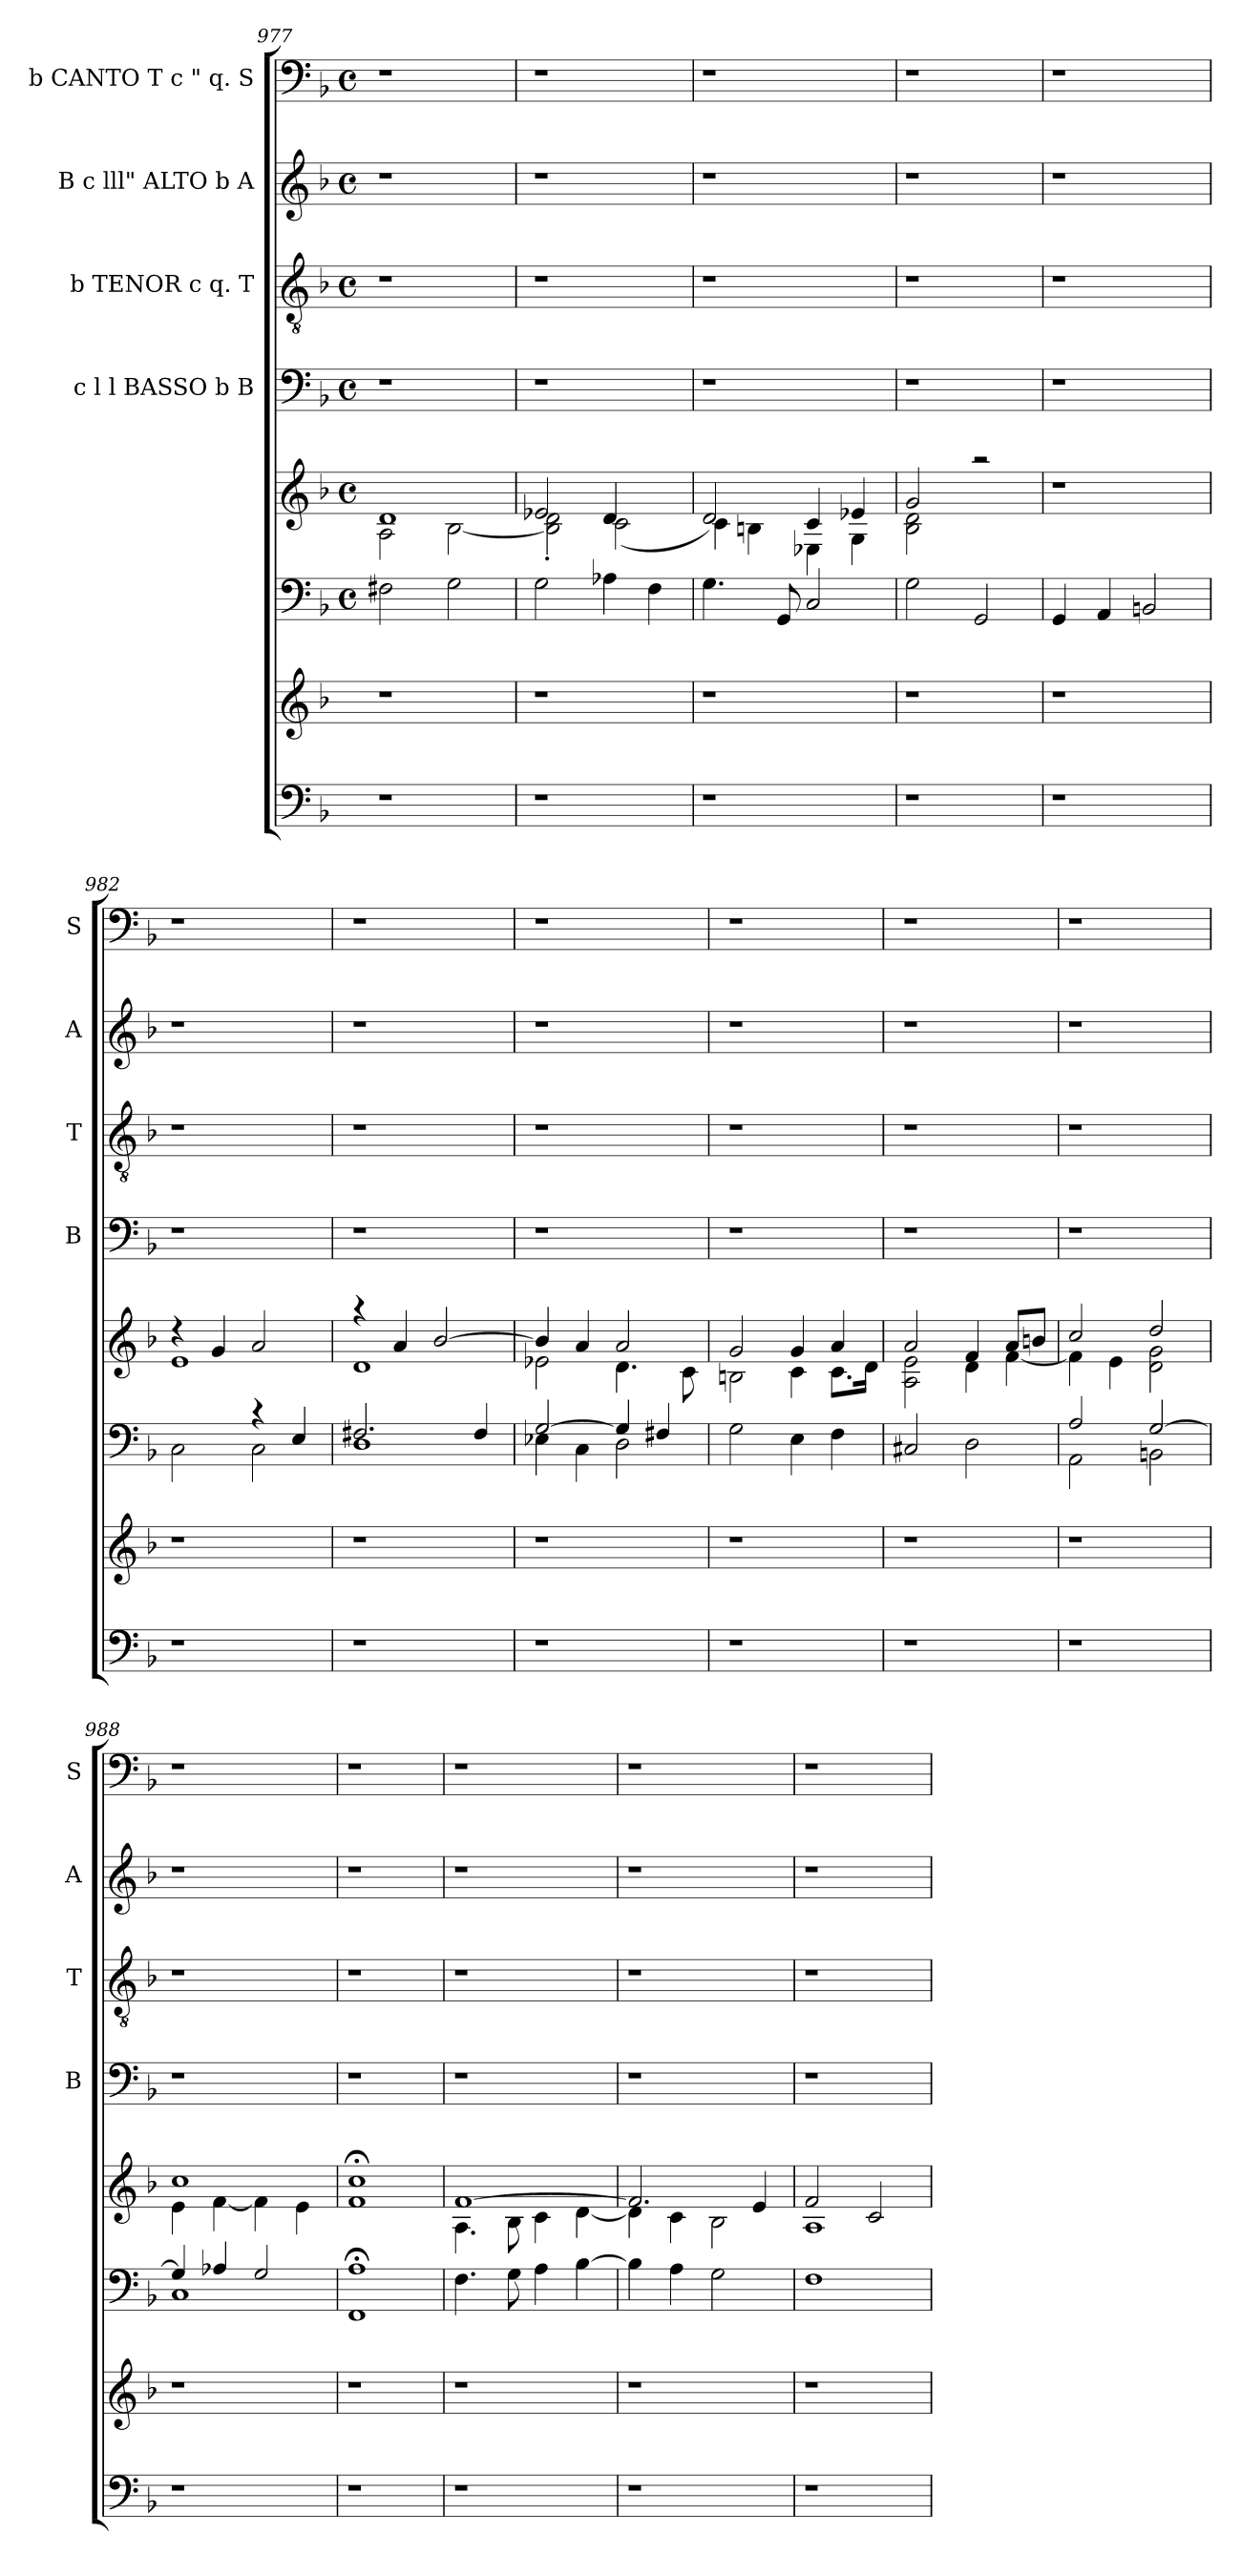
**kern	**kern	**kern	**kern	**kern	**kern	**kern	**kern
*part7	*part7	*part6	*part5	*part4	*part3	*part2	*part1
*staff8	*staff7	*staff6	*staff5	*staff4	*staff3	*staff2	*staff1
*	*	*	*	*I"c l l BASSO b B	*I"b TENOR c q. T	*I"B c lll" ALTO b A	*I"b CANTO T c " q. S
*	*	*	*	*I'B	*I'T	*I'A	*I'S
*clefF4	*clefG2	*clefF4	*clefG2	*clefF4	*clefGv2	*clefG2	*clefF4
*k[b-]	*k[b-]	*k[b-]	*k[b-]	*k[b-]	*k[b-]	*k[b-]	*k[b-]
*F:	*F:	*F:	*F:	*F:	*F:	*F:	*F:
*	*	*M4/4	*M4/4	*M4/4	*M4/4	*M4/4	*M4/4
*	*	*met(c)	*met(c)	*met(c)	*met(c)	*met(c)	*met(c)
=977	=977	=977	=977	=977	=977	=977	=977
*	*	*	*^	*	*	*	*
1r	1r	2F#X\	1d	2A\	1r	1r	1r	1r
.	.	2G\	.	[<2B-\	.	.	.	.
=978	=978	=978	=978	=978	=978	=978	=978	=978
1r	1r	2G\	2e-X/	2B-\]'< 2d\'<	1r	1r	1r	1r
.	.	4A-X\	4d/	(<2c\	.	.	.	.
.	.	4F\	4ryy	.	.	.	.	.
=979	=979	=979	=979	=979	=979	=979	=979	=979
1r	1r	4.G\	2d/)	4c\	1r	1r	1r	1r
.	.	.	.	4Bn\	.	.	.	.
.	.	8GG/	.	.	.	.	.	.
.	.	2C/	4c/	4E-X\	.	.	.	.
.	.	.	4e-X/	4G\	.	.	.	.
!!LO:LB:g=z
=980	=980	=980	=980	=980	=980	=980	=980	=980
1r	1r	2G\	2g/	2B-\ 2d\	1r	1r	1r	1r
.	.	2GG/	2raa	2ryy	.	.	.	.
*	*	*	*v	*v	*	*	*	*
=981	=981	=981	=981	=981	=981	=981	=981
1r	1r	4GG/	1r	1r	1r	1r	1r
.	.	4AA/	.	.	.	.	.
.	.	2BBn/	.	.	.	.	.
=982	=982	=982	=982	=982	=982	=982	=982
*	*	*^	*^	*	*	*	*
1r	1r	2ryy	2C\	4rcc	1e	1r	1r	1r	1r
.	.	.	.	4g/	.	.	.	.	.
.	.	4rB	2C\	2a/	.	.	.	.	.
.	.	4E/	.	.	.	.	.	.	.
=983	=983	=983	=983	=983	=983	=983	=983	=983	=983
1r	1r	2.F#X/	1D	4raa	1d	1r	1r	1r	1r
.	.	.	.	4a/	.	.	.	.	.
.	.	.	.	[>2b-/	.	.	.	.	.
.	.	4F#/	.	.	.	.	.	.	.
=984	=984	=984	=984	=984	=984	=984	=984	=984	=984
1r	1r	[>2G/	4E-X\	4b-/]	2e-X\	1r	1r	1r	1r
.	.	.	4C\	4a/	.	.	.	.	.
.	.	4G/]	2D\	2a/	4.d\	.	.	.	.
.	.	4F#X/	.	.	.	.	.	.	.
.	.	.	.	.	8c\	.	.	.	.
*	*	*v	*v	*	*	*	*	*	*
!!LO:LB:g=z
=985	=985	=985	=985	=985	=985	=985	=985	=985
1r	1r	2G\	2g/	2Bn\	1r	1r	1r	1r
.	.	4E\	4g/	4c\	.	.	.	.
.	.	4F\	4a/	8.c\L	.	.	.	.
.	.	.	.	16d\Jk	.	.	.	.
=986	=986	=986	=986	=986	=986	=986	=986	=986
1r	1r	2C#X/	2a/	2A\ 2e\	1r	1r	1r	1r
.	.	2D\	4f/	4d\	.	.	.	.
.	.	.	8a/L	[<4f\	.	.	.	.
.	.	.	8bn/J	.	.	.	.	.
=987	=987	=987	=987	=987	=987	=987	=987	=987
*	*	*^	*	*	*	*	*	*
1r	1r	2A/	2AA\	2cc/	4f\]	1r	1r	1r	1r
.	.	.	.	.	4e\	.	.	.	.
.	.	[>2G/	2BBn\	2dd/	2d\ 2g\	.	.	.	.
=988	=988	=988	=988	=988	=988	=988	=988	=988	=988
1r	1r	4G/]	1C	1cc	4e\	1r	1r	1r	1r
.	.	4A-X/	.	.	[<4f\	.	.	.	.
.	.	2G/	.	.	4f\]	.	.	.	.
.	.	.	.	.	4e\	.	.	.	.
*	*	*v	*v	*	*	*	*	*	*
*	*	*	*v	*v	*	*	*	*
=989	=989	=989	=989	=989	=989	=989	=989
1r	1r	1FF; 1A;	1f; 1cc;	1r	1r	1r	1r
!!LO:PB:g=z
=990	=990	=990	=990	=990	=990	=990	=990
*	*	*	*^	*	*	*	*
1r	1r	4.F\	[>1f	4.A\	1r	1r	1r	1r
.	.	8G\	.	8B-\	.	.	.	.
.	.	4A\	.	4c\	.	.	.	.
.	.	[>4B-\	.	[<4d\	.	.	.	.
=991	=991	=991	=991	=991	=991	=991	=991	=991
1r	1r	4B-\]	2.f/]	4d\]	1r	1r	1r	1r
.	.	4A\	.	4c\	.	.	.	.
.	.	2G\	.	2B-\	.	.	.	.
.	.	.	4e/	.	.	.	.	.
=992	=992	=992	=992	=992	=992	=992	=992	=992
1r	1r	1F	2f/	1A	1r	1r	1r	1r
.	.	.	2c/	.	.	.	.	.
*	*	*	*v	*v	*	*	*	*
=	=	=	=	=	=	=	=
*-	*-	*-	*-	*-	*-	*-	*-
